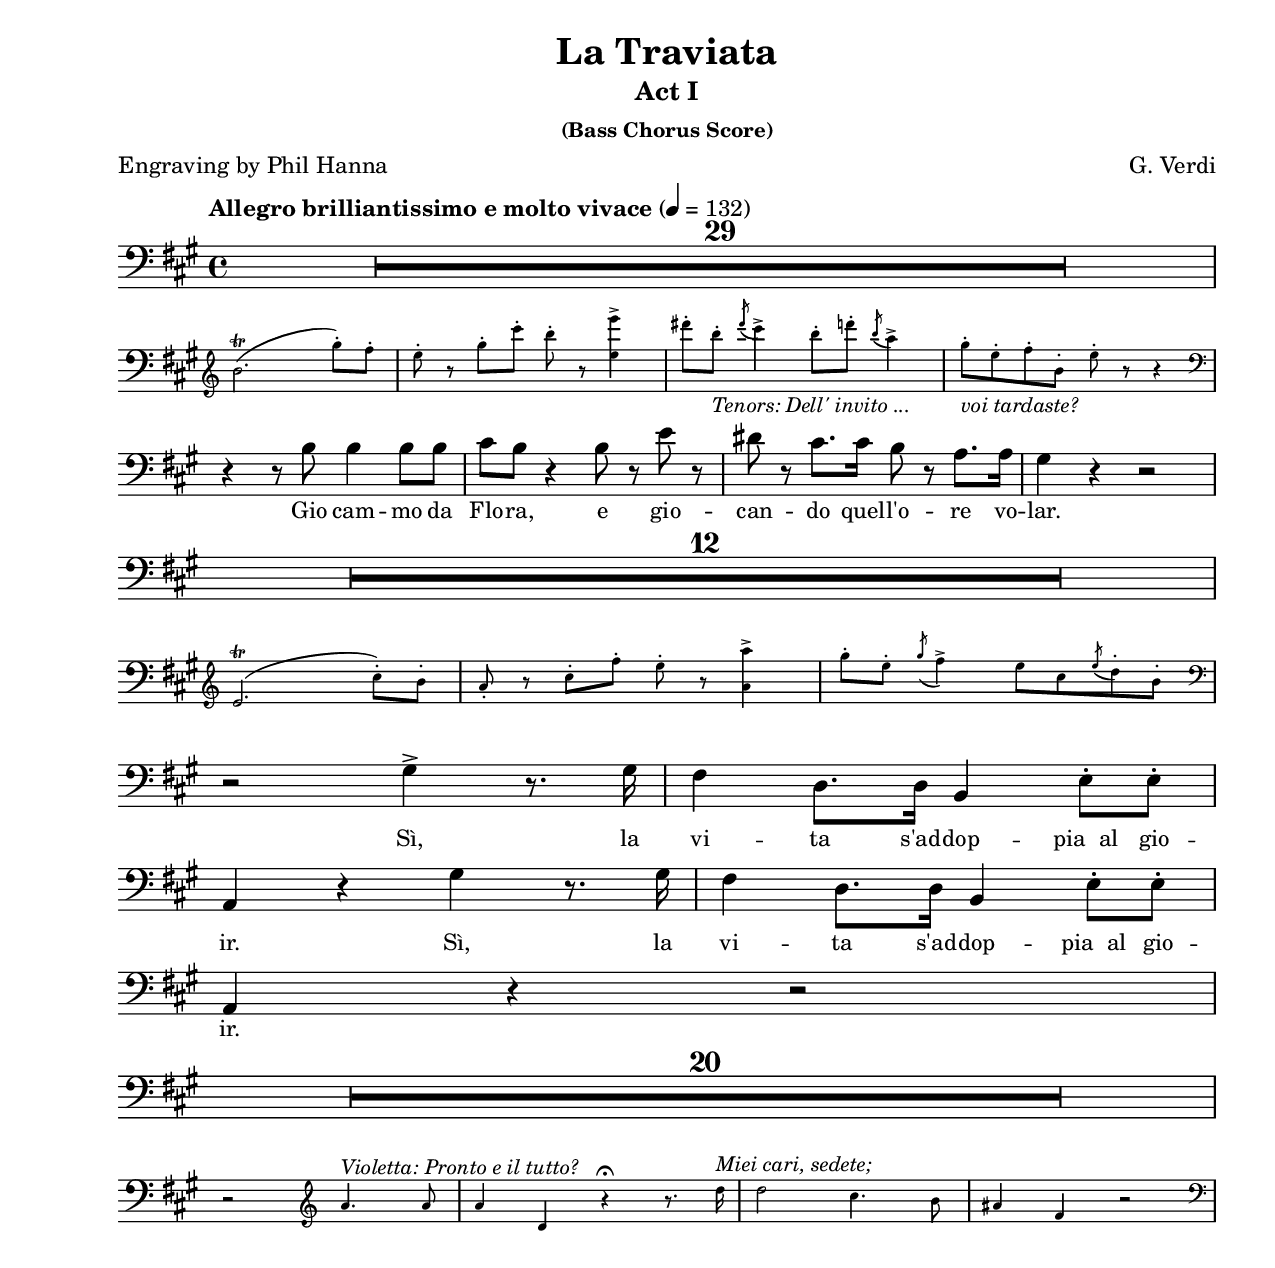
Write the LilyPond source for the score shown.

\version "2.22.1"

#(ly:set-option 'midi-extension "mid")

\header {
  title = "La Traviata"
  subtitle = "Act I"
  subsubtitle = "(Bass Chorus Score)"
  composer = "G. Verdi"
  poet = "Engraving by Phil Hanna"
}

\paper {
  #(set-paper-size "letter")
  top-margin = 1\cm
  left-margin = 2\cm
  right-margin = 1\cm
  ragged-bottom = ##t
  ragged-last-bottom = ##t
  system-system-spacing.basic-distance = #10
  score-system-spacing =
  #'((basic-distance . 10)
     (minimum-distance . 10)
     (padding . 1)
     (stretchability . 10))
  %system-separator-markup = \slashSeparator
  print-page-number = ##f
}

giocammo = \relative c' {
  <<
    \new CueVoice \relative c'' {
      \cueClef "treble"
      b2. \trill ( gis'8-. ) fis-.	| %30
      e8-. r gis-. cis-. b8-. r <e, e'>4->	| %31
      dis'8-. b-. _\markup \small \italic
      "Tenors: Dell' invito ..."
      \acciaccatura { dis8 } cis4->
      b8-. d-. \acciaccatura { b8 } a4->	| %32
      gis8-. _\markup \small \italic
      "voi tardaste?"
      e-. fis-. b,-. e8-. r r4	| %33
      \cueClefUnset
    }
    \context Voice {
      s1*4				| %30-33
    }
  >>
  \break
  r4 r8 b b4 b8 b			| %34
  cis8 b r4 b8 r e r			| %35
  dis8 r cis8. cis16 b8 r a8. a16	| %36
  gis4 r4 r2 				| %37
}

giocammoLyrics = \lyricmode {
  Gio cam -- mo da Flo -- ra,
  e gio -- can -- do quel -- l'o -- re vo -- lar.
}

siLaVita = \relative c' {
  <<
    \new CueVoice \relative c' {
      \cueClef "treble"
      e2. \trill ( cis'8-. ) b-.		| %50
      a8-. r cis-. fis-. e-. r <a, a'>4->| %51
      gis'8-. e-.
      \acciaccatura { gis8 } fis4->
      e8 cis
      \acciaccatura { e8 } d8-. b-.	| %52
      \cueClefUnset
    }
    \context Voice \relative c' {
      s1*3				| %50-52
      \clef bass
    }
  >>
  \break
  r2 gis4-> r8. gis16			| %53
  fis4 d8. d16 b4 e8-. e-.		| %54
  \break
  a,4 r gis' r8. gis16			| %55
  fis4 d8. d16 b4 e8-. e-.		| %56
  \break
  a,4 r r2				| %57
}
silavitaLyrics = \lyricmode { 
  Sì, la vi -- ta s'ad -- dop -- pia__al gio -- ir.
  Sì, la vi -- ta s'ad -- dop -- pia__al gio -- ir.
}


globals = {
  \compressEmptyMeasures
  \override MultiMeasureRest.expand-limit = #2
}

bassVoice = \relative c' {
  \globals
  \clef bass
  \key a \major
  \time 4/4
  \tempo "Allegro brilliantissimo e molto vivace" 4=132

  R1*29				| %1-29
  \break
  \giocammo			| %30-37
  \break
  
  R1*12
  \break 
  \siLaVita
  \break
  
  R1*20					| %58-77
  \break
  
  <<
    \new CueVoice \relative c'' {
      r2
      \cueClef "treble"
      a4.
      ^\markup \small \italic
      "Violetta: Pronto e il tutto?"
      a8 a4 d,4 r \fermata r8.
      
      d'16
      ^\markup \small \italic
      "Miei cari, sedete;"
      d2 cis4. b8 ais4 fis r2
      
      
      
      \cueClefUnset
    }
    \context Voice \relative c' {
    }
  >>

}

bassLyrics = \lyricmode {
  \override LyricText.font-size = #0
  \giocammoLyrics
  \silavitaLyrics
}


%%%%%%%%%%%%%%%%%%%%%%%%%%%%%%%%%%%%%%%%%
% Printed score
%%%%%%%%%%%%%%%%%%%%%%%%%%%%%%%%%%%%%%%%%
\score {
  <<
    \new Staff = "main" {
      \new Voice = "bassVoice" {
        \bassVoice
      }
    }
    \new Lyrics = "bassVoice"
    \context Lyrics = "bassVoice" {
      \lyricsto "bassVoice" {
        \bassLyrics
      }
    }
  >>
  \layout {
    indent = 0
    \context {
      \Score
      \remove "Bar_number_engraver"
    }
  }
}
